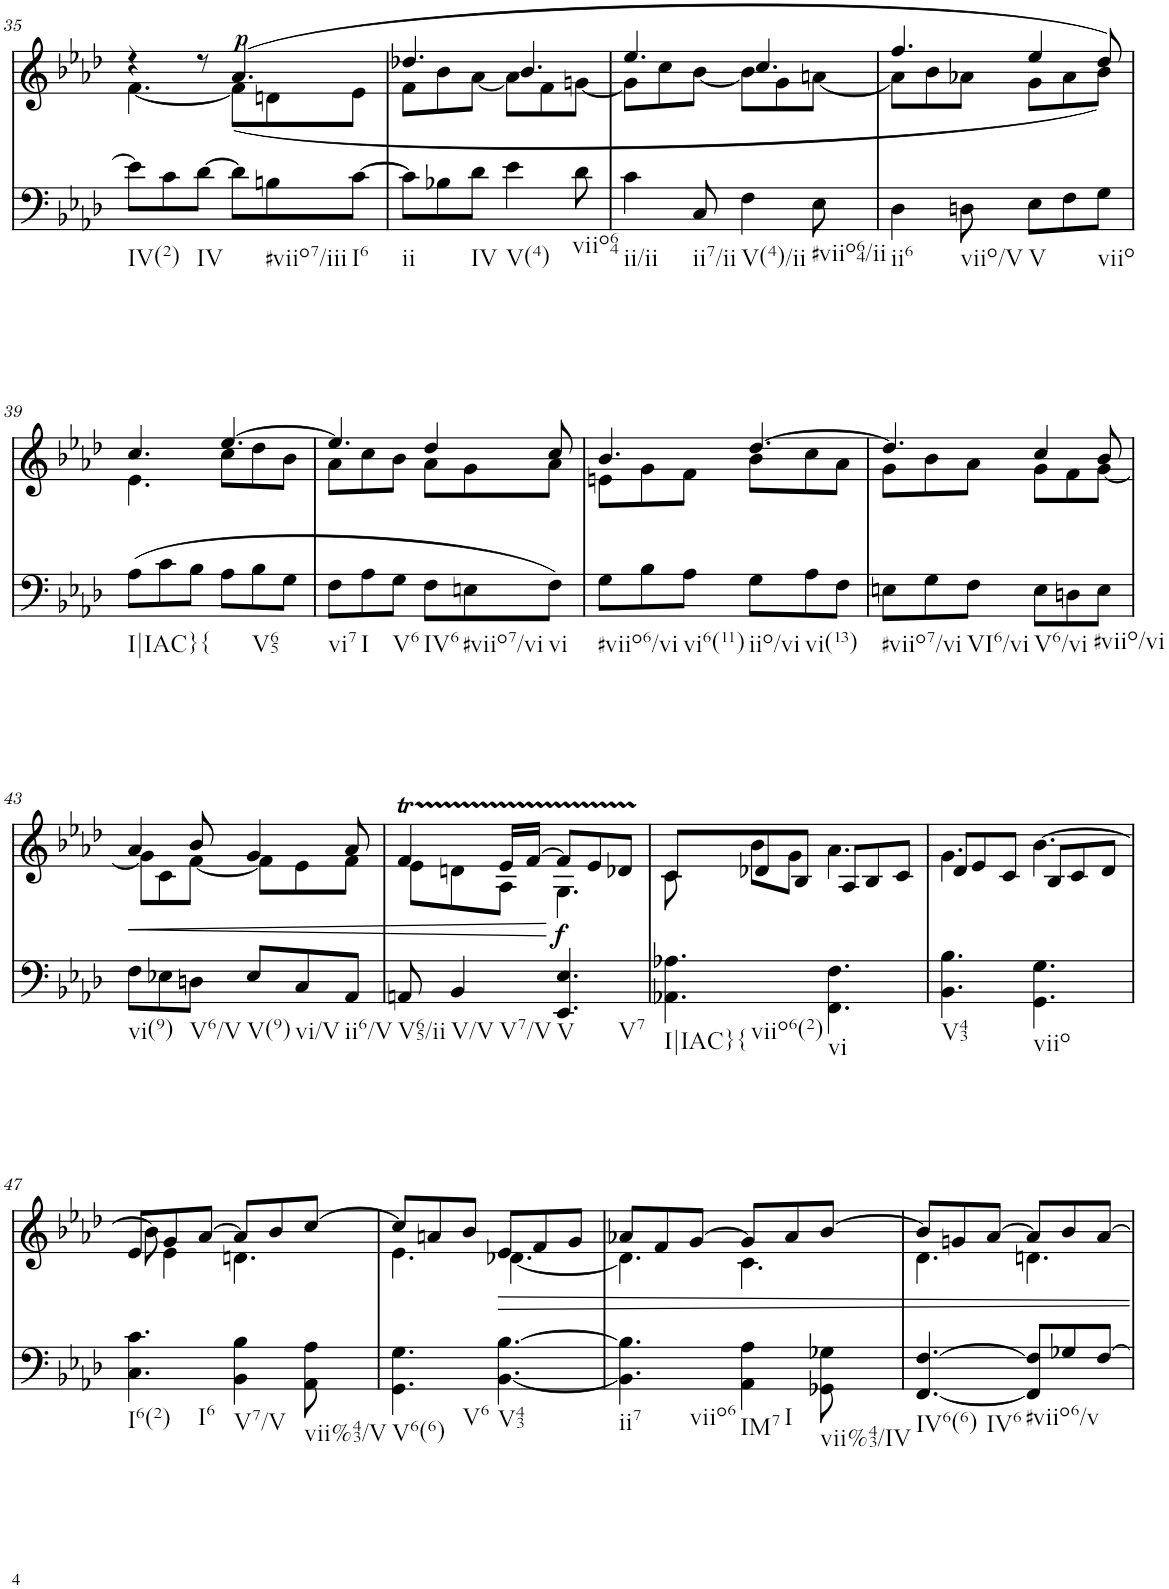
**kern	**kern	**text	**dynam
*part2	*part1	*part1	*part1
*staff2	*staff1	*staff1	*staff1
*I"Piano	*I"Piano	*	*
*I'Pno	*I'Pno	*	*
!!LO:PB:g=z
*clefF4	*clefG2	*	*
*k[b-e-a-d-]	*k[b-e-a-d-]	*	*
*M6/8	*M6/8	*	*
=35	=35	=35	=35
*	*^	*	*
!LO:TX:b:t=IV(2)	!	!	!	!
8e-\L]	4r	[4.f\	.	.
8c\	.	.	.	.
!LO:TX:b:t=IV	!	!	!	!
[8d-\J	8r	.	.	.
!	!	!	!LO:LY:a	!
8d-\L]	(4.a-/	(8f\L]	.	.
!LO:TX:b:t=#viio7/iii	!	!	!	!
8Bn\	.	8dn\	.	.
!LO:TX:b:t=I6	!	!	!	!
[8c\J	.	8e-\J	.	.
=36	=36	=36	=36	=36
!LO:TX:b:t=ii	!	!	!	!
8c\L]	4.dd-X/	8f\L	.	.
8B-X\	.	8b-\	.	.
!LO:TX:b:t=IV	!	!	!	!
8d-\J	.	[8a-\J	.	.
!LO:TX:b:t=V(4)	!	!	!	!
4e-\	4.b-/	8a-\L]	.	.
.	.	8f\	.	.
!LO:TX:b:t=viio64	!	!	!	!
8d-\	.	[8gn\J	.	.
=37	=37	=37	=37	=37
!LO:TX:b:t=ii/ii	!	!	!	!
4c\	4.ee-/	8g\L]	.	.
.	.	8cc\	.	.
!LO:TX:b:t=ii7/ii	!	!	!	!
8C/	.	[8b-\J	.	.
!LO:TX:b:t=V(4)/ii	!	!	!	!
4F\	4.cc/	8b-\L]	.	.
.	.	8g\	.	.
!LO:TX:b:t=#viio64/ii	!	!	!	!
8E-\	.	[8an\J	.	.
=38	=38	=38	=38	=38
!LO:TX:b:t=ii6	!	!	!	!
4D-\	4.ff/	8a\L]	.	.
.	.	8b-\	.	.
!LO:TX:b:t=viio/V	!	!	!	!
8Dn\	.	8a-X\J	.	.
!LO:TX:b:t=V	!	!	!	!
8E-\L	4ee-/	8g\L	.	.
8F\	.	8a-\	.	.
!LO:TX:b:t=viio	!	!	!	!
8G\J	8dd-/)	8b-\J)	.	.
!!LO:LB:g=z	!!
=39	=39	=39	=39	=39
!LO:TX:b:t=I|IAC}{	!	!	!	!
(8A-\L	4.cc/	4.e-\	.	.
8c\	.	.	.	.
8B-\J	.	.	.	.
8A-\L	[4.ee-/	8cc\L	.	.
!LO:TX:b:t=V65	!	!	!	!
8B-\	.	8dd-\	.	.
8G\J	.	8b-\J	.	.
=40	=40	=40	=40	=40
!LO:TX:b:t=vi7	!	!	!	!
8F\L	4.ee-/]	8a-\L	.	.
!LO:TX:b:t=I	!	!	!	!
8A-\	.	8cc\	.	.
!LO:TX:b:t=V6	!	!	!	!
8G\J	.	8b-\J	.	.
!LO:TX:b:t=IV6	!	!	!	!
8F\L	4dd-/	8a-\L	.	.
!LO:TX:b:t=#viio7/vi	!	!	!	!
8En\	.	8g\	.	.
!LO:TX:b:t=vi	!	!	!	!
8F\J)	8cc/	8a-\J	.	.
=41	=41	=41	=41	=41
!LO:TX:b:t=#viio6/vi	!	!	!	!
8G\L	4.b-/	8en\L	.	.
8B-\	.	8g\	.	.
!LO:TX:b:t=vi6(11)	!	!	!	!
8A-\J	.	8f\J	.	.
!LO:TX:b:t=iio/vi	!	!	!	!
8G\L	[4.dd-/	8b-\L	.	.
!LO:TX:b:t=vi(13)	!	!	!	!
8A-\	.	8cc\	.	.
8F\J	.	8a-\J	.	.
=42	=42	=42	=42	=42
!LO:TX:b:t=#viio7/vi	!	!	!	!
8En\L	4.dd-/]	8g\L	.	.
8G\	.	8b-\	.	.
!LO:TX:b:t=VI6/vi	!	!	!	!
8F\J	.	8a-\J	.	.
!LO:TX:b:t=V6/vi	!	!	!	!
8E\L	4cc/	8g\L	.	.
8Dn\	.	8f\	.	.
!LO:TX:b:t=#viio/vi	!	!	!	!
8E\J	8b-/	[8g\J	.	.
!!LO:LB:g=z	!!
=43	=43	=43	=43	=43
!LO:TX:b:t=vi(9)	!	!	!	!
8F\L	4a-/	8g\L]	.	.
8E-X\	.	8c\	.	.
!LO:TX:b:t=V6/V	!	!	!	!
8Dn\J	8b-/	[8f\J	.	.
!LO:TX:b:t=V(9)	!	!	!	!
8E-/L	4g/	8f\L]	.	.
!LO:TX:b:t=vi/V	!	!	!	!
8C/	.	8e-\	.	.
!LO:TX:b:t=ii6/V	!	!	!	!
8AA-/J	8a-/	8f\J	.	.
=44	=44	=44	=44	=44
!LO:TX:b:t=V65/ii	!	!	!	!
8AAn/	4fT/	8e-\L	.	.
!LO:TX:b:t=V/V	!	!	!	!
!LO:TX:b:t=V7/V	!	!	!	!
4BB-/	.	8dn\	.	.
.	16e-/LL	8A-\J	.	.
.	[16f/JJ	.	.	.
!LO:TX:b:t=V	!	!	!	!
!LO:TX:b:t=V7	!	!	!	!
!	!	!	!	!LO:DY:b
4.EE-/ 4.E-/	8f/L]	4.G\	.	f
.	8e-/	.	.	.
.	8d-XTTT/J	.	.	.
=45	=45	=45	=45	=45
!LO:TX:b:t=I|IAC}{	!	!	!	!
!LO:TX:b:t=viio6(2)	!	!	!	!
4.AA-X\ 4.A-X\	8c\	8c/L	.	.
.	8b-\L	8d-X/	.	.
.	8g\J	8B-/J	.	.
!LO:TX:b:t=vi	!	!	!	!
4.FF\ 4.F\	4.a-\	8A-/L	.	.
.	.	8B-/	.	.
.	.	8c/J	.	.
=46	=46	=46	=46	=46
!LO:TX:b:t=V43	!	!	!	!
4.BB-\ 4.B-\	4.g\	8d-/L	.	.
.	.	8e-/	.	.
.	.	8c/J	.	.
!LO:TX:b:t=viio	!	!	!	!
4.GG\ 4.G\	[>4.b-\	8B-/L	.	.
.	.	8c/	.	.
.	.	8d-/J	.	.
!!LO:LB:g=z	!!
=47	=47	=47	=47	=47
!LO:TX:b:t=I6(2)	!	!	!	!
!LO:TX:b:t=I6	!	!	!	!
4.C\ 4.c\	8e-/L	8b-\]	.	.
.	8g/	4e-\	.	.
.	[8a-/J	.	.	.
!LO:TX:b:t=V7/V	!	!	!	!
4BB-\ 4B-\	8a-/L]	4.dn\	.	.
.	8b-/	.	.	.
!LO:TX:b:t=vii%43/V	!	!	!	!
8AA-\ 8A-\	[8cc/J	.	.	.
=48	=48	=48	=48	=48
!LO:TX:b:t=V6(6)	!	!	!	!
!LO:TX:b:t=V6	!	!	!	!
4.GG\ 4.G\	8cc/L]	4.e-\	.	.
.	8an/	.	.	.
.	8b-/J	.	.	.
!LO:TX:b:t=V43	!	!	!	!
[4.BB-\ [4.B-\	8e-/L	[4.d-X\	.	.
.	8f/	.	.	.
.	8g/J	.	.	.
=49	=49	=49	=49	=49
!LO:TX:b:t=ii7	!	!	!	!
!LO:TX:b:t=viio6	!	!	!	!
4.BB-\] 4.B-\]	8a-X/L	4.d-\]	.	.
.	8f/	.	.	.
.	[8g/J	.	.	.
!LO:TX:b:t=IM7	!	!	!	!
!LO:TX:b:t=I	!	!	!	!
4AA-\ 4A-\	8g/L]	4.c\	.	.
.	8a-/	.	.	.
!LO:TX:b:t=vii%43/IV	!	!	!	!
8GG-X\ 8G-X\	[8b-/J	.	.	.
=50	=50	=50	=50	=50
!LO:TX:b:t=IV6(6)	!	!	!	!
!LO:TX:b:t=IV6	!	!	!	!
[4.FF/ [4.F/	8b-/L]	4.d-\	.	.
.	8gn/	.	.	.
.	[8a-/J	.	.	.
!LO:TX:b:t=#viio6/v	!	!	!	!
8FF/] 8F/]L	8a-/L]	4.dn\	.	.
8G-X/	8b-/	.	.	.
[8F/J	[8a-/J	.	.	.
*	*v	*v	*	*
=	=	=	=
*-	*-	*-	*-
